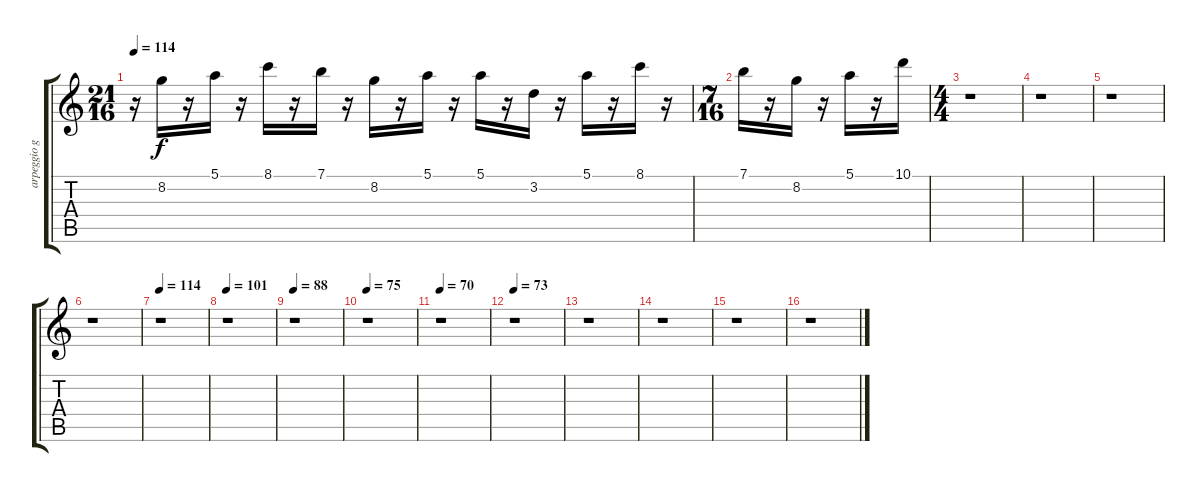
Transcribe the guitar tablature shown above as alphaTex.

\track ("arpeggio guitar echo" "arpeggio g") {instrument distortionguitar}
\staff {score tabs}
\tuning (E4 B3 G3 D3 A2 E2) {hide}
\ts (21 16)
\tempo 114
\clef g2
\ks c
r.16{dy f} 8.2.16 r.16 5.1.16 r.16 8.1.16 r.16 7.1.16 r.16 8.2.16 r.16 5.1.16 r.16 5.1.16 r.16 3.2.16 r.16 5.1.16 r.16 8.1.16 r.16 |
\ts (7 16)
7.1.16 r.16 8.2.16 r.16 5.1.16 r.16 10.1.16 |
\ts (4 4)
r.1 |
r.1 |
r.1 |
r.1 |
\tempo 114
r.1 |
\tempo 101
r.1 |
\tempo 88
r.1 |
\tempo 75
r.1 |
\tempo 70
r.1 |
\tempo 73
r.1 |
r.1 |
r.1 |
r.1 |
r.1
